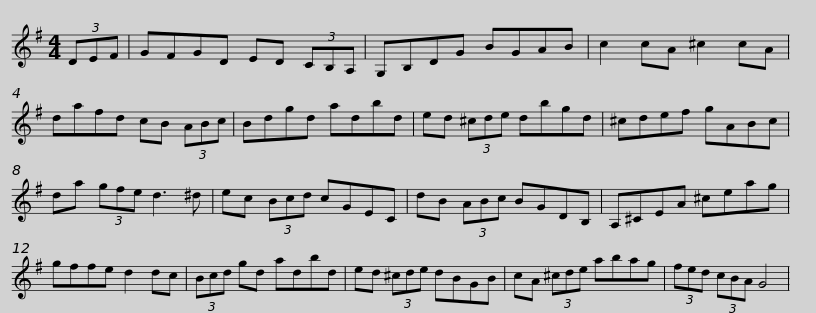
X:1
L:1/8
M:4/4
I:linebreak $
K:G
V:1 treble
V:1
 (3DEF | GFGD ED (3CB,A, | G,B,DG BGAB | c2 cA ^c2 cA | dafd cB (3ABc | %5
 Bdgd adbd |$ ed (3^cde dbgd | ^cdef gABc | da (3gfe d3 ^d | ec (3Bcd cGEC | %10
 dB (3ABc BGDB, |$ A,^CEA ^ceag | gffe d2 dc | (3Bcd gd adbd | ed (3^cde dBGB | %15
 cA (3^cde abag |$ (3fed (3cBA G4 | %17
